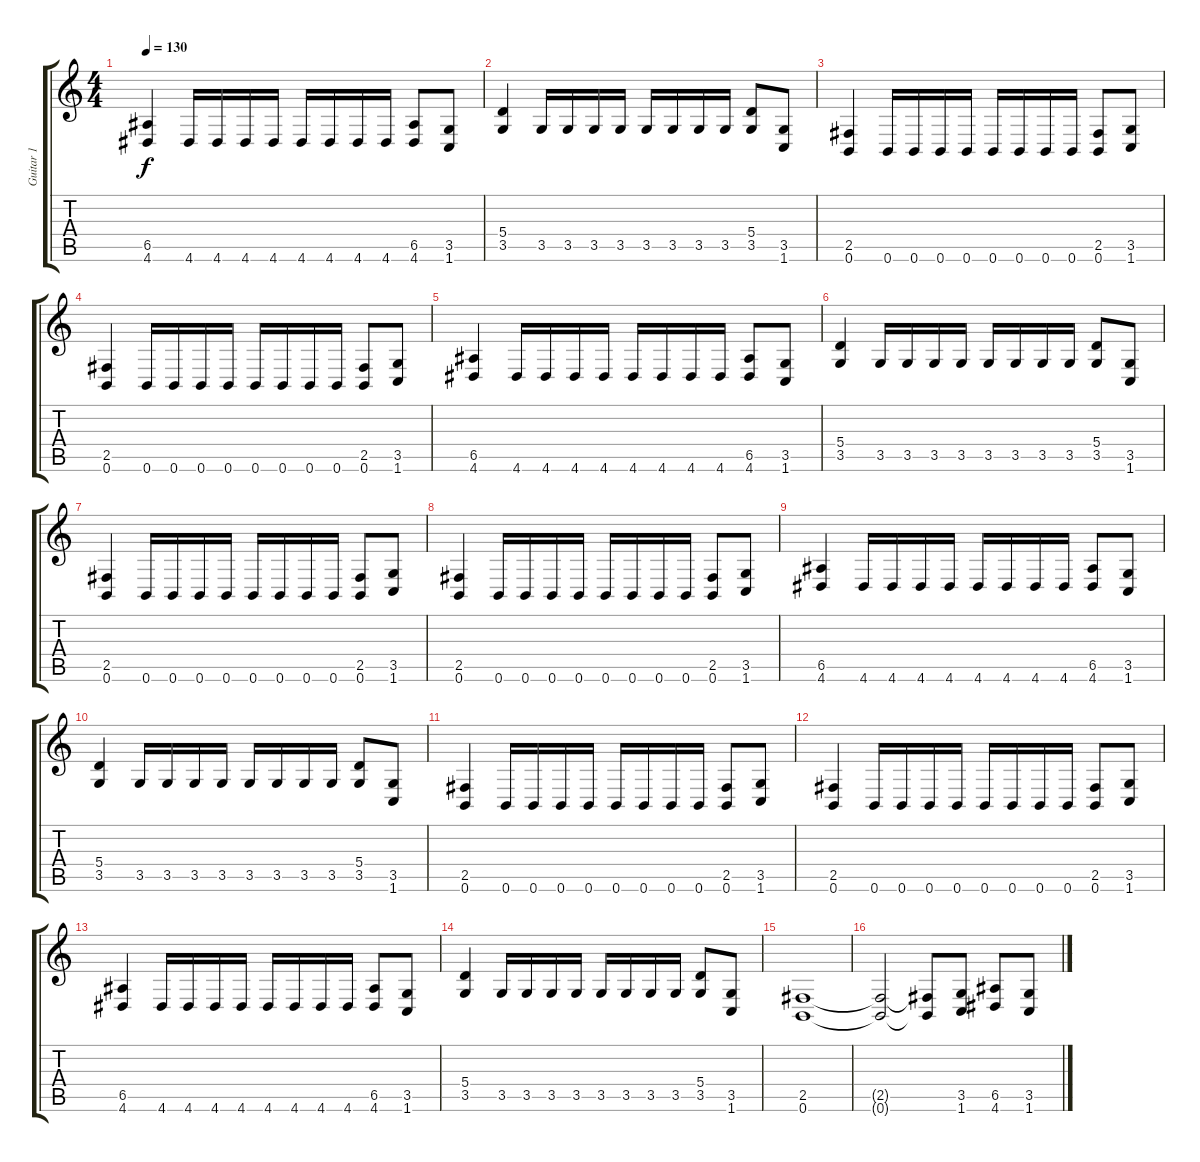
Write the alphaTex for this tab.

\track ("Guitar 1" "Guitar 1") {instrument distortionguitar}
\staff {score tabs}
\tuning (B3 Gb3 D3 A2 E2 B1) {hide}
\ts (4 4)
\tempo 130
\clef g2
\ks c
(6.5 4.6).4{dy f} 4.6.16 4.6.16 4.6.16 4.6.16 4.6.16 4.6.16 4.6.16 4.6.16 (6.5 4.6).8 (3.5 1.6).8 |
(5.4 3.5).4 3.5.16 3.5.16 3.5.16 3.5.16 3.5.16 3.5.16 3.5.16 3.5.16 (5.4 3.5).8 (3.5 1.6).8 |
(2.5 0.6).4 0.6.16 0.6.16 0.6.16 0.6.16 0.6.16 0.6.16 0.6.16 0.6.16 (2.5 0.6).8 (3.5 1.6).8 |
(2.5 0.6).4 0.6.16 0.6.16 0.6.16 0.6.16 0.6.16 0.6.16 0.6.16 0.6.16 (2.5 0.6).8 (3.5 1.6).8 |
(6.5 4.6).4 4.6.16 4.6.16 4.6.16 4.6.16 4.6.16 4.6.16 4.6.16 4.6.16 (6.5 4.6).8 (3.5 1.6).8 |
(5.4 3.5).4 3.5.16 3.5.16 3.5.16 3.5.16 3.5.16 3.5.16 3.5.16 3.5.16 (5.4 3.5).8 (3.5 1.6).8 |
(2.5 0.6).4 0.6.16 0.6.16 0.6.16 0.6.16 0.6.16 0.6.16 0.6.16 0.6.16 (2.5 0.6).8 (3.5 1.6).8 |
(2.5 0.6).4 0.6.16 0.6.16 0.6.16 0.6.16 0.6.16 0.6.16 0.6.16 0.6.16 (2.5 0.6).8 (3.5 1.6).8 |
(6.5 4.6).4 4.6.16 4.6.16 4.6.16 4.6.16 4.6.16 4.6.16 4.6.16 4.6.16 (6.5 4.6).8 (3.5 1.6).8 |
(5.4 3.5).4 3.5.16 3.5.16 3.5.16 3.5.16 3.5.16 3.5.16 3.5.16 3.5.16 (5.4 3.5).8 (3.5 1.6).8 |
(2.5 0.6).4 0.6.16 0.6.16 0.6.16 0.6.16 0.6.16 0.6.16 0.6.16 0.6.16 (2.5 0.6).8 (3.5 1.6).8 |
(2.5 0.6).4 0.6.16 0.6.16 0.6.16 0.6.16 0.6.16 0.6.16 0.6.16 0.6.16 (2.5 0.6).8 (3.5 1.6).8 |
(6.5 4.6).4 4.6.16 4.6.16 4.6.16 4.6.16 4.6.16 4.6.16 4.6.16 4.6.16 (6.5 4.6).8 (3.5 1.6).8 |
(5.4 3.5).4 3.5.16 3.5.16 3.5.16 3.5.16 3.5.16 3.5.16 3.5.16 3.5.16 (5.4 3.5).8 (3.5 1.6).8 |
(2.5 0.6).1 |
(2.5{t} 0.6{t}).2 (2.5{t} 0.6{t}).8 (3.5 1.6).8 (6.5 4.6).8 (3.5 1.6).8
